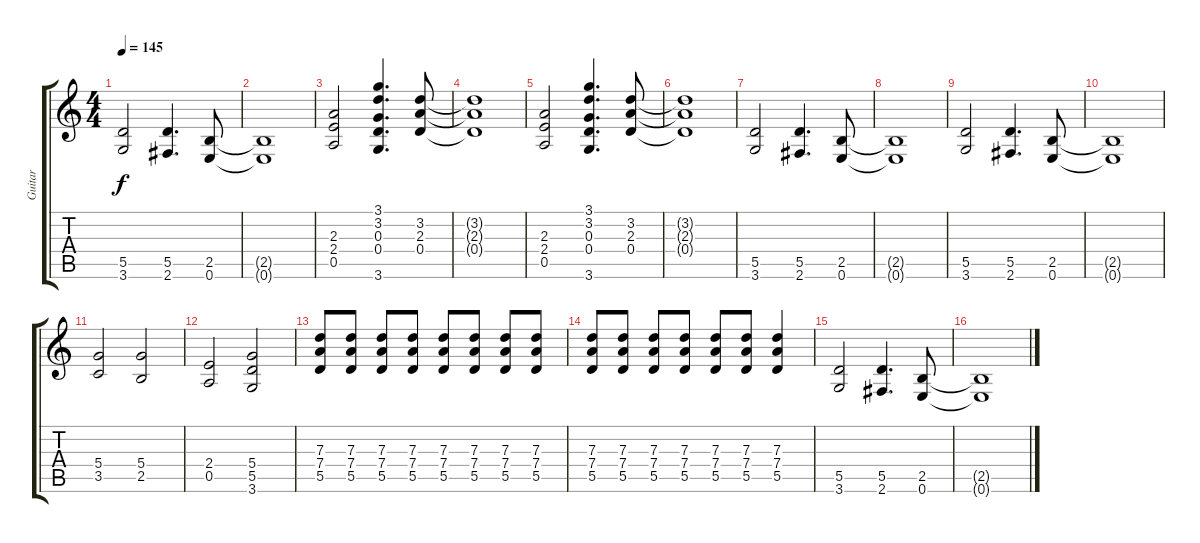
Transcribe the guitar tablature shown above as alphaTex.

\track ("Guitar" "Guitar") {instrument distortionguitar}
\staff {score tabs}
\tuning (E4 B3 G3 D3 A2 E2) {hide}
\ts (4 4)
\tempo 145
\clef g2
\ks c
(5.5 3.6).2{dy f} (5.5 2.6).4{d} (2.5 0.6).8 |
(2.5{t} 0.6{t}).1 |
(2.3 2.4 0.5).2 (3.1 3.2 0.3 0.4 3.6).4{d} (3.2 2.3 0.4).8 |
(3.2{t} 2.3{t} 0.4{t}).1 |
(2.3 2.4 0.5).2 (3.1 3.2 0.3 0.4 3.6).4{d} (3.2 2.3 0.4).8 |
(3.2{t} 2.3{t} 0.4{t}).1 |
(5.5 3.6).2 (5.5 2.6).4{d} (2.5 0.6).8 |
(2.5{t} 0.6{t}).1 |
(5.5 3.6).2 (5.5 2.6).4{d} (2.5 0.6).8 |
(2.5{t} 0.6{t}).1 |
(5.4 3.5).2 (5.4 2.5).2 |
(2.4 0.5).2 (5.4 5.5 3.6).2 |
(7.3 7.4 5.5).8 (7.3 7.4 5.5).8 (7.3 7.4 5.5).8 (7.3 7.4 5.5).8 (7.3 7.4 5.5).8 (7.3 7.4 5.5).8 (7.3 7.4 5.5).8 (7.3 7.4 5.5).8 |
(7.3 7.4 5.5).8 (7.3 7.4 5.5).8 (7.3 7.4 5.5).8 (7.3 7.4 5.5).8 (7.3 7.4 5.5).8 (7.3 7.4 5.5).8 (7.3 7.4 5.5).4 |
(5.5 3.6).2 (5.5 2.6).4{d} (2.5 0.6).8 |
(2.5{t} 0.6{t}).1
